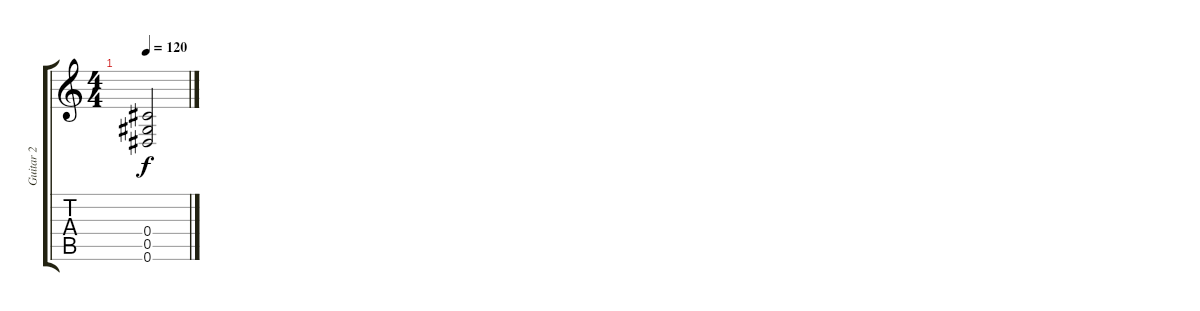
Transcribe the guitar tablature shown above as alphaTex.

\track ("Guitar 2" "Guitar 2") {instrument electricguitarmuted}
\staff {score tabs}
\tuning (Db4 Bb3 Gb3 Db3 Ab2 Eb2) {hide}
\ts (4 4)
\tempo 120
\clef g2
\ks c
(0.4 0.5 0.6).2{dy f}
